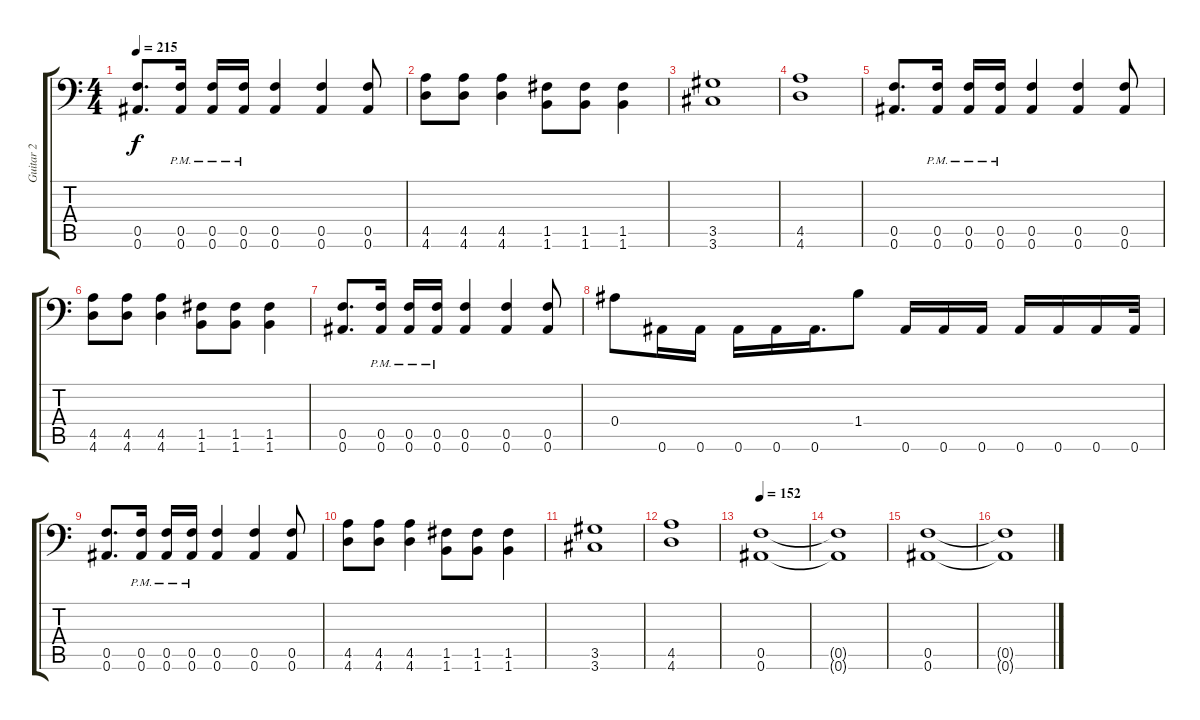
\track ("Guitar 2" "Guitar 2") {instrument distortionguitar}
\staff {score tabs}
\tuning (C4 G3 Eb3 Bb2 F2 Bb1) {hide}
\ts (4 4)
\tempo 215
\clef f4
\ks c
(0.5 0.6).8{d dy f} (0.5{pm} 0.6{pm}).16 (0.5{pm} 0.6{pm}).16 (0.5{pm} 0.6{pm}).16 (0.5 0.6).4 (0.5 0.6).4 (0.5 0.6).8 |
(4.5 4.6).8 (4.5 4.6).8 (4.5 4.6).4 (1.5 1.6).8 (1.5 1.6).8 (1.5 1.6).4 |
(3.5 3.6).1 |
(4.5 4.6).1 |
(0.5 0.6).8{d} (0.5{pm} 0.6{pm}).16 (0.5{pm} 0.6{pm}).16 (0.5{pm} 0.6{pm}).16 (0.5 0.6).4 (0.5 0.6).4 (0.5 0.6).8 |
(4.5 4.6).8 (4.5 4.6).8 (4.5 4.6).4 (1.5 1.6).8 (1.5 1.6).8 (1.5 1.6).4 |
(0.5 0.6).8{d} (0.5{pm} 0.6{pm}).16 (0.5{pm} 0.6{pm}).16 (0.5{pm} 0.6{pm}).16 (0.5 0.6).4 (0.5 0.6).4 (0.5 0.6).8 |
0.4.8 0.6.16 0.6.16 0.6.16 0.6.16 0.6.16{d} 1.4.8 0.6.16 0.6.16 0.6.16 0.6.16 0.6.16 0.6.16 0.6.32 |
(0.5 0.6).8{d} (0.5{pm} 0.6{pm}).16 (0.5{pm} 0.6{pm}).16 (0.5{pm} 0.6{pm}).16 (0.5 0.6).4 (0.5 0.6).4 (0.5 0.6).8 |
(4.5 4.6).8 (4.5 4.6).8 (4.5 4.6).4 (1.5 1.6).8 (1.5 1.6).8 (1.5 1.6).4 |
(3.5 3.6).1 |
(4.5 4.6).1 |
\tempo 152
(0.5 0.6).1 |
(0.5{t} 0.6{t}).1 |
(0.5 0.6).1 |
(0.5{t} 0.6{t}).1
